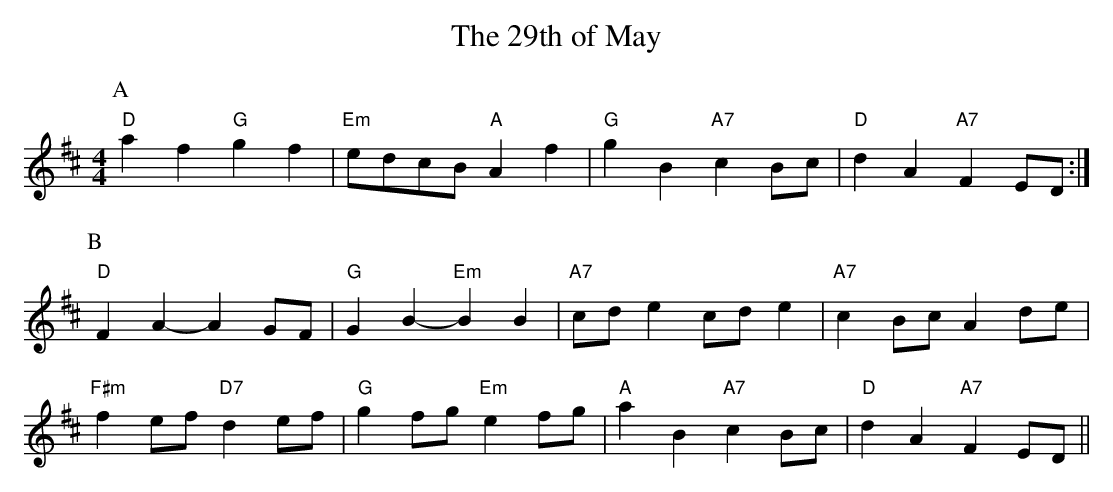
X:1
T:The 29th of May
M:4/4
L:1/4
K:D
P:A
"D"af "G"gf|"Em"e/2d/2c/2B/2 "A"Af|"G"gB "A7"cB/2c/2|"D"dA "A7"FE/2D/2:|
P:B
"D"FA -AG/2F/2|"G"GB -"Em"BB|"A7"c/2d/2e c/2d/2e|"A7"cB/2c/2 Ad/2e/2|
"F#m"fe/2f/2 "D7"de/2f/2|"G"gf/2g/2 "Em"ef/2g/2|"A"aB "A7"cB/2c/2|\
"D"dA "A7"FE/2D/2||
